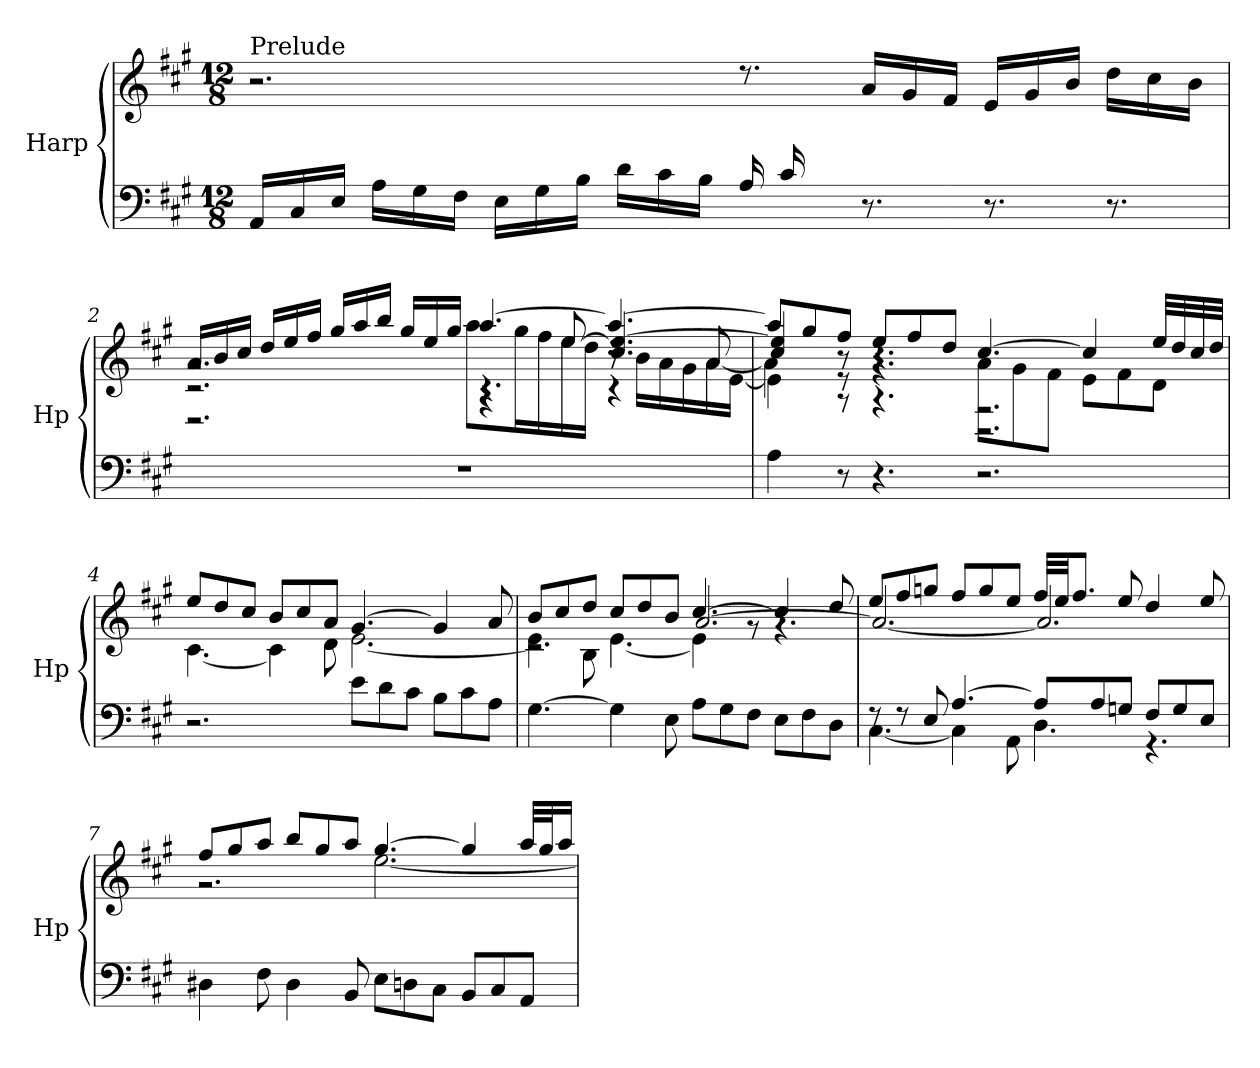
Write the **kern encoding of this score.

**kern	**kern
*part1	*part1
*staff2	*staff1
*I"Harp	*
*I'Hp	*
*clefF4	*clefG2
*k[f#c#g#]	*k[f#c#g#]
*M12/8	*M12/8
=1	=1
*	*^
!	!LO:TX:a:t=Prelude	!
16AA/LL	2.r	2..ryy
16C#/	.	.
16E/JJ	.	.
16A\LL	.	.
16G#\	.	.
16F#\JJ	.	.
16E\LL	.	.
16G#\	.	.
16B\JJ	.	.
16d\LL	.	.
16c#\	.	.
16B\JJ	.	.
16A/LL	8.r	.
16c#/	.	.
16ryy	.	16e\JJ
8.r	16a/LL	2ryy
.	16g#/	.
.	16f#/JJ	.
8.r	16e/LL	.
.	16g#/	.
.	16b/JJ	.
8.r	16dd\LL	.
.	16cc#\	.
.	16b\JJ	16ryy
!!LO:LB:g=z
=2	=2	=2
*	*^	*^
1.r	16a/LL	2.rg	2.rD	2.rc
.	16b/	.	.	.
.	16cc#/JJ	.	.	.
.	16dd/LL	.	.	.
.	16ee/	.	.	.
.	16ff#/JJ	.	.	.
.	16gg#/LL	.	.	.
.	16aa/	.	.	.
.	16bb/JJ	.	.	.
.	16gg#/LL	.	.	.
.	16ee/	.	.	.
.	16gg#/JJ	.	.	.
.	[4.aa/	8aa\L	4rA	4.rc
.	.	16gg#\L	.	.
.	.	16ff#\	.	.
.	.	16ee\	[8ee/	.
.	.	16dd\JJ	.	.
.	4.aa/_	16rdd	4.cc#/ 4.ee/_	4rc
.	.	16b\LL	.	.
.	.	16a\	.	.
.	.	16g#\	.	.
.	.	16a\	.	[8a/
.	.	[16e\JJ	.	.
!!LO:LB:g=z	!!	!!	!!
=3	=3	=3	=3	=3
4A\	8aa/L]	4e\]	4cc#/ 4ee/]	4a\]
.	8gg#/	.	.	.
8r	8ff#/J	8r	8rA	8re
4.r	8ee/L	4.rg	4.r	4.rA
.	8ff#/	.	.	.
.	8dd/J	.	.	.
2.r	[4.cc#/	8a\L	2.rBB	2.rF
.	.	8g#\	.	.
.	.	8f#\J	.	.
.	4cc#/]	8e\L	.	.
.	.	8f#\	.	.
.	32ee/LLL	8d\J	.	.
.	32dd/	.	.	.
.	32cc#/	.	.	.
.	32dd/JJJ	.	.	.
*	*	*v	*v	*v
=4	=4	=4
2.r	8ee/L	[4.c#\
.	8dd/	.
.	8cc#/J	.
.	8b/L	4c#\]
.	8cc#/	.
.	8a/J	8d\
8e\L	[4.g#/	[2.e\
8d\	.	.
8c#\J	.	.
8B\L	4g#/]	.
8c#\	.	.
8A\J	8a/	.
!!LO:LB:g=z
=5	=5	=5
*	*	*^
[4.G#\	8b/L	4e\]	2.rc
.	8cc#/	.	.
.	8dd/J	8B\	.
4G#\]	8cc#/L	[4.e\	.
.	8dd/	.	.
8E\	8b/J	.	.
8A\L	[4.cc#/	4e\]	[2.a/
8G#\	.	.	.
8F#\J	.	8rg	.
8E\L	4cc#/]	4.rg	.
8F#\	.	.	.
8D\J	8dd/	.	.
*	*	*v	*v
=6	=6	=6
*^	*	*
8rF	[4.C#\	8ee/L	2.a/_
8rF	.	8ff#/	.
8E/	.	8ggn/J	.
[4.A/	4C#\]	8ff#/L	.
.	.	8gg/	.
.	8AA\	8ee/J	.
8A/L]	4.D\	32ff#/LLL	2.a/]
.	.	32ee/JJ	.
.	.	8.ff#/J	.
8A/	.	.	.
8Gn/J	.	8ee/	.
8F#/L	4.r	4dd/	.
8G/	.	.	.
8E/J	.	8ee/	.
*v	*v	*	*
!!LO:LB:g=z	!!
=7	=7	=7
4D#X\	8ff#/L	2.r
.	8gg#/	.
8F#\	8aa/J	.
4D#\	8bb/L	.
.	8gg#/	.
8BB/	8aa/J	.
8E\L	[4.gg#/	[2.ee\
8Dn\	.	.
8C#\J	.	.
8BB/L	4gg#/]	.
8C#/	.	.
8AA/J	32aa/LLL	.
.	32gg#/J	.
.	16aa/JJ	.
*	*v	*v
=	=
*-	*-
